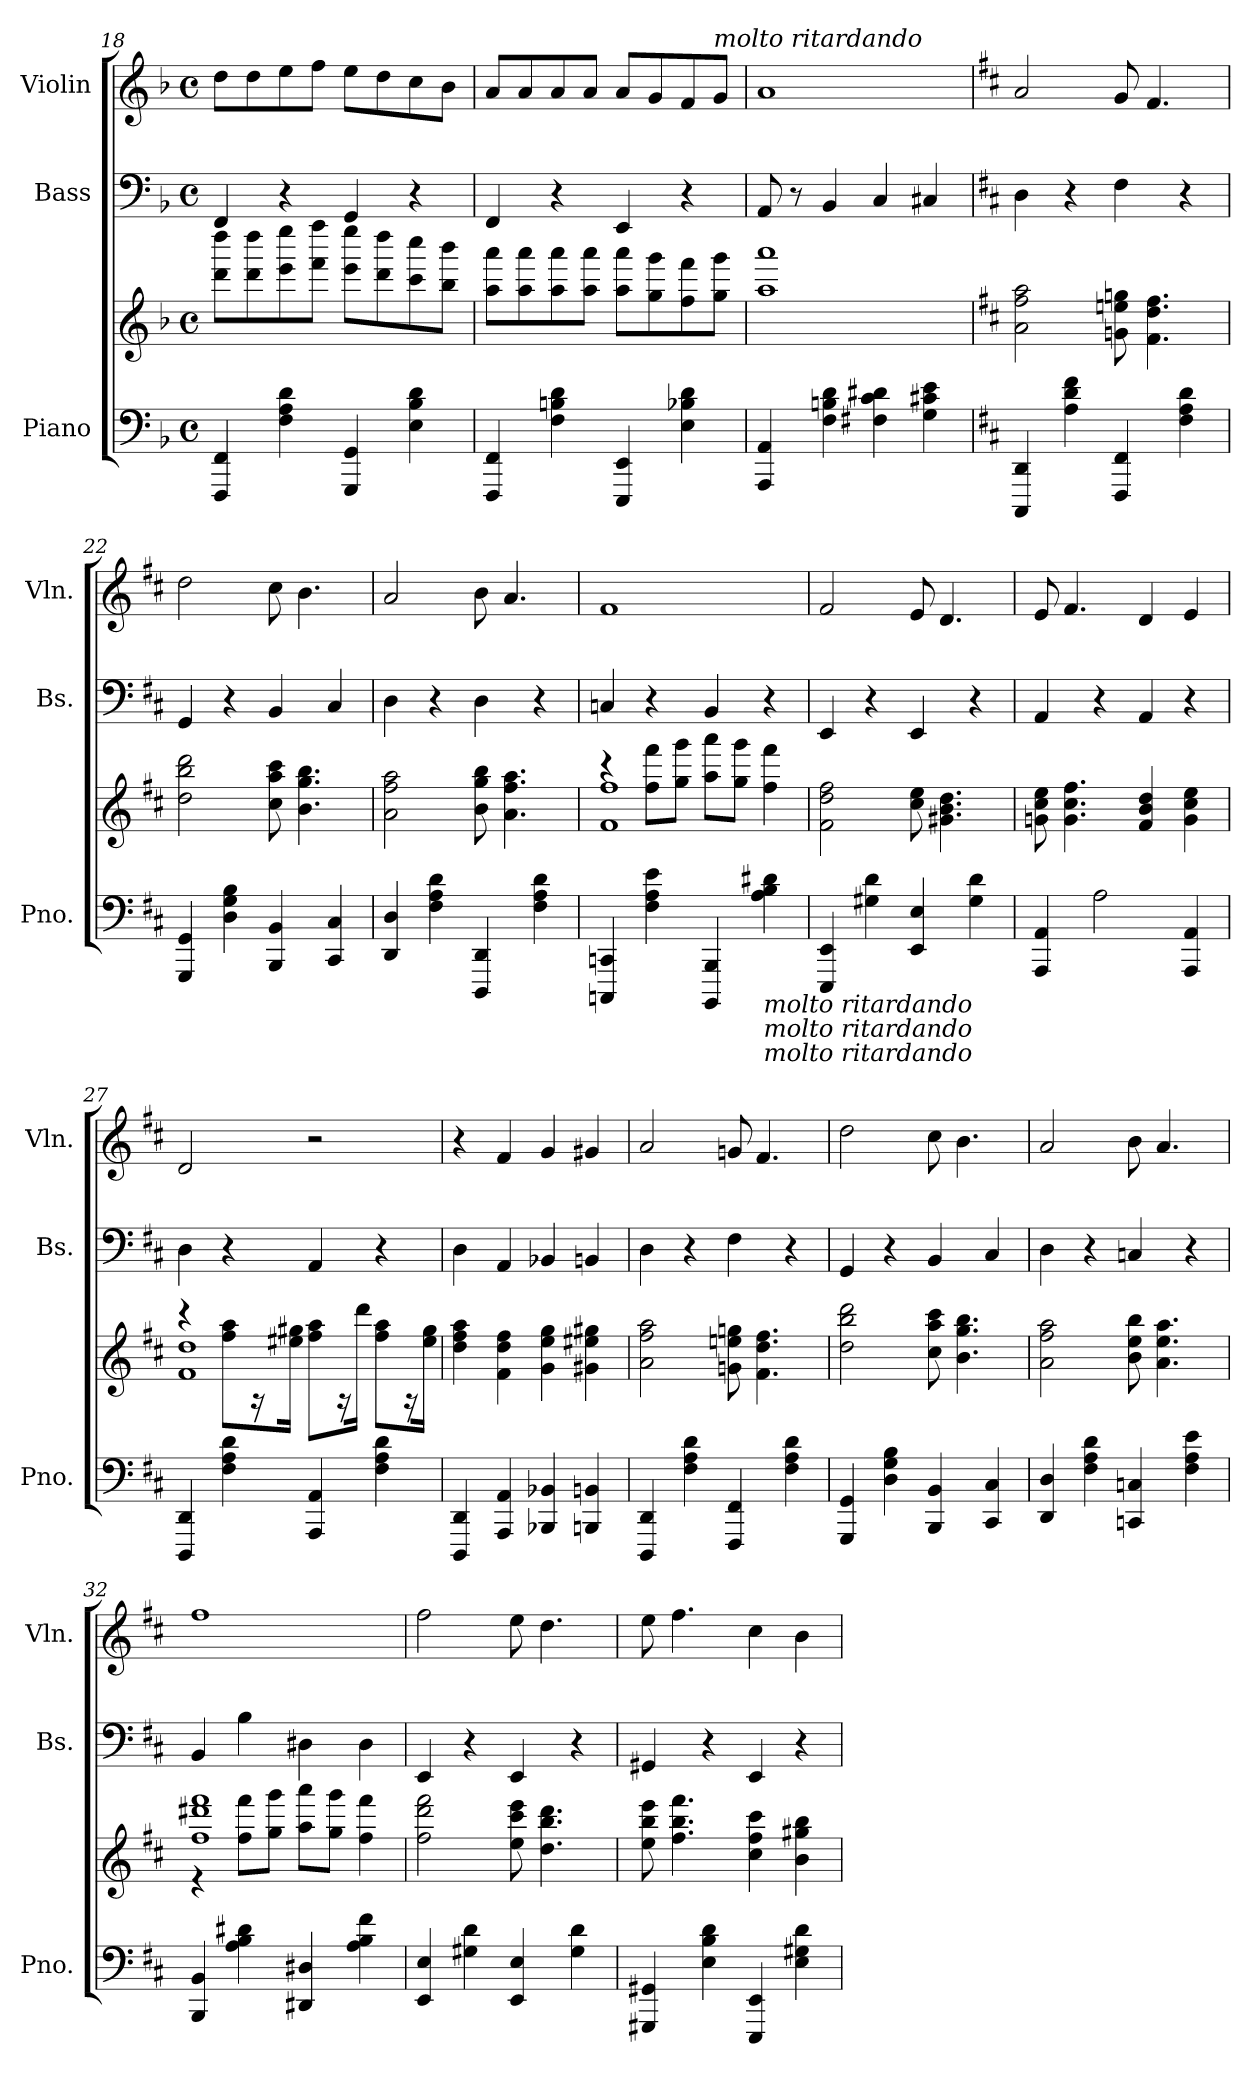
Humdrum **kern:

**kern	**kern	**kern	**kern
*part3	*part3	*part2	*part1
*staff4	*staff3	*staff2	*staff1
*I"Piano	*	*I"Bass	*I"Violin
*I'Pno.	*	*I'Bs.	*I'Vln.
*clefF4	*clefG2	*clefF4	*clefG2
*	*	*ITrd7c12	*
*k[b-]	*k[b-]	*k[b-]	*k[b-]
*d:	*d:	*d:	*d:
*M4/4	*M4/4	*M4/4	*M4/4
*met(c)	*met(c)	*met(c)	*met(c)
=18	=18	=18	=18
4FFF/ 4FF/	8ddd\ 8dddd\L	4FFF/	8dd\L
.	8ddd\ 8dddd\	.	8dd\
4F\ 4A\ 4d\	8eee\ 8eeee\	4r	8ee\
.	8fff\ 8ffff\J	.	8ff\J
4GGG/ 4GG/	8eee\ 8eeee\L	4GGG/	8ee\L
.	8ddd\ 8dddd\	.	8dd\
4E\ 4B-\ 4d\	8ccc\ 8cccc\	4r	8cc\
.	8bb-\ 8bbb-\J	.	8b-\J
=19	=19	=19	=19
4FFF/ 4FF/	8aa\ 8aaa\L	4FFF/	8a/L
.	8aa\ 8aaa\	.	8a/
4F\ 4Bn\ 4d\	8aa\ 8aaa\	4r	8a/
.	8aa\ 8aaa\J	.	8a/J
4EEE/ 4EE/	8aa\ 8aaa\L	4EEE/	8a/L
.	8gg\ 8ggg\	.	8g/
4E\ 4B-X\ 4d\	8ff\ 8fff\	4r	8f/
!	!	!	!LO:TX:a:i:t=molto ritardando
.	8gg\ 8ggg\J	.	8g/J
=20	=20	=20	=20
4AAA/ 4AA/	1aa 1aaa	8AAA/	1a
.	.	8r	.
4F\ 4Bn\ 4d\	.	4BBB-/	.
4F#X\ 4c\ 4d#X\	.	4CC/	.
4G\ 4c#X\ 4e\	.	4CC#X/	.
*	*	*	*MM80
!!LO:LB:g=z
=21	=21	=21	=21
*k[f#c#]	*k[f#c#]	*k[f#c#]	*k[f#c#]
*D:	*D:	*D:	*D:
4CCC#/ 4DD/	2a\ 2ff#\ 2aa\	4DD\	2a/
4A\ 4d\ 4f#\	.	4r	.
4FFF#/ 4FF#/	8gn\ 8een\ 8ggn\	4FF#\	8g/
.	4.f#\ 4.dd\ 4.ff#\	.	4.f#/
4F#\ 4A\ 4d\	.	4r	.
=22	=22	=22	=22
4GGG/ 4GG/	2dd\ 2bb\ 2ddd\	4GGG/	2dd\
4D\ 4G\ 4B\	.	4r	.
4BBB/ 4BB/	8cc#\ 8aa\ 8ccc#\	4BBB/	8cc#\
.	4.b\ 4.gg\ 4.bb\	.	4.b\
4CC#/ 4C#/	.	4CC#/	.
=23	=23	=23	=23
4DD/ 4D/	2a\ 2ff#\ 2aa\	4DD\	2a/
4F#\ 4A\ 4d\	.	4r	.
4DDD/ 4DD/	8b\ 8gg\ 8bb\	4DD\	8b\
.	4.a\ 4.ff#\ 4.aa\	.	4.a/
4F#\ 4A\ 4d\	.	4r	.
=24	=24	=24	=24
*	*^	*	*
4CCCn/ 4CCn/	1f# 1ff#	4rccc	4CCn/	1f#
4F#\ 4A\ 4e\	.	8ff#\ 8fff#\L	4r	.
.	.	8gg\ 8ggg\J	.	.
4BBBB/ 4BBB/	.	8aa\ 8aaa\L	4BBB/	.
.	.	8gg\ 8ggg\J	.	.
*	*MM80	*	*	*
!LO:TX:b:i:t=molto ritardando	!	!	!	!
!LO:TX:b:i:t=molto ritardando	!	!	!	!
!LO:TX:b:i:t=molto ritardando	!	!	!	!
4A\ 4B\ 4d#X\	.	4ff#\ 4fff#\	4r	.
*	*v	*v	*	*
*	*MM80	*	*
!!LO:PB:g=z
=25	=25	=25	=25
4EEE/ 4EE/	2f#\ 2dd\ 2ff#\	4EEE/	2f#/
4G#X\ 4d\	.	4r	.
4EE/ 4E/	8cc#\ 8ee\	4EEE/	8e/
.	4.g#X\ 4.b\ 4.dd\	.	4.d/
4G#\ 4d\	.	4r	.
=26	=26	=26	=26
4AAA/ 4AA/	8gn\ 8cc#\ 8ee\	4AAA/	8e/
.	4.g\ 4.cc#\ 4.ff#\	.	4.f#/
2A\	.	4r	.
.	4f#/ 4b/ 4dd/	4AAA/	4d/
4AAA/ 4AA/	4g\ 4cc#\ 4ee\	4r	4e/
=27	=27	=27	=27
*	*^	*	*
4DDD/ 4DD/	1f# 1dd	4rbb	4DD\	2d/
4F#\ 4A\ 4d\	.	8ff#\ 8aa\L	4r	.
.	.	16r	.	.
.	.	16ee#X\ 16gg#X\Jk	.	.
4AAA/ 4AA/	.	8ff#\ 8aa\L	4AAA/	2r
.	.	16r	.	.
.	.	16ddd\Jk	.	.
4F#\ 4A\ 4d\	.	8ff#\ 8aa\L	4r	.
.	.	16r	.	.
.	.	16ee#\ 16gg#\Jk	.	.
*	*v	*v	*	*
=28	=28	=28	=28
4DDD/ 4DD/	4dd\ 4ff#\ 4aa\	4DD\	4r
4AAA/ 4AA/	4f#\ 4dd\ 4ff#\	4AAA/	4f#/
4BBB-X/ 4BB-X/	4g\ 4ee\ 4gg\	4BBB-X/	4g/
4BBBn/ 4BBn/	4g#X\ 4ee#X\ 4gg#X\	4BBBn/	4g#X/
!!LO:LB:g=z
=29	=29	=29	=29
4DDD/ 4DD/	2a\ 2ff#\ 2aa\	4DD\	2a/
4F#\ 4A\ 4d\	.	4r	.
4FFF#/ 4FF#/	8gn\ 8een\ 8ggn\	4FF#\	8gn/
.	4.f#\ 4.dd\ 4.ff#\	.	4.f#/
4F#\ 4A\ 4d\	.	4r	.
=30	=30	=30	=30
4GGG/ 4GG/	2dd\ 2bb\ 2ddd\	4GGG/	2dd\
4D\ 4G\ 4B\	.	4r	.
4BBB/ 4BB/	8cc#\ 8aa\ 8ccc#\	4BBB/	8cc#\
.	4.b\ 4.gg\ 4.bb\	.	4.b\
4CC#/ 4C#/	.	4CC#/	.
=31	=31	=31	=31
4DD/ 4D/	2a\ 2ff#\ 2aa\	4DD\	2a/
4F#\ 4A\ 4d\	.	4r	.
4CCn/ 4Cn/	8b\ 8ee\ 8bb\	4CCn/	8b\
.	4.a\ 4.ee\ 4.aa\	.	4.a/
4F#\ 4A\ 4e\	.	4r	.
=32	=32	=32	=32
*	*^	*	*
4BBB/ 4BB/	1ff# 1ddd#X 1fff#	4r	4BBB/	1ff#
4A\ 4B\ 4d#X\	.	8ff#\ 8fff#\L	4BB\	.
.	.	8gg\ 8ggg\J	.	.
4DD#X/ 4D#X/	.	8aa\ 8aaa\L	4DD#X\	.
.	.	8gg\ 8ggg\J	.	.
4A\ 4B\ 4f#\	.	4ff#\ 4fff#\	4DD#\	.
*	*v	*v	*	*
!!LO:LB:g=z
=33	=33	=33	=33
4EE/ 4E/	2ff#\ 2ddd\ 2fff#\	4EEE/	2ff#\
4G#X\ 4d\	.	4r	.
4EE/ 4E/	8ee\ 8ccc#\ 8eee\	4EEE/	8ee\
.	4.dd\ 4.bb\ 4.ddd\	.	4.dd\
4G#\ 4d\	.	4r	.
=34	=34	=34	=34
4GGG#X/ 4GG#X/	8ee\ 8bb\ 8eee\	4GGG#X/	8ee\
.	4.ff#\ 4.bb\ 4.fff#\	.	4.ff#\
4E\ 4B\ 4d\	.	4r	.
4EEE/ 4EE/	4cc#\ 4ff#\ 4ccc#\	4EEE/	4cc#\
4E\ 4G#X\ 4d\	4b\ 4gg#X\ 4bb\	4r	4b\
=	=	=	=
*-	*-	*-	*-
